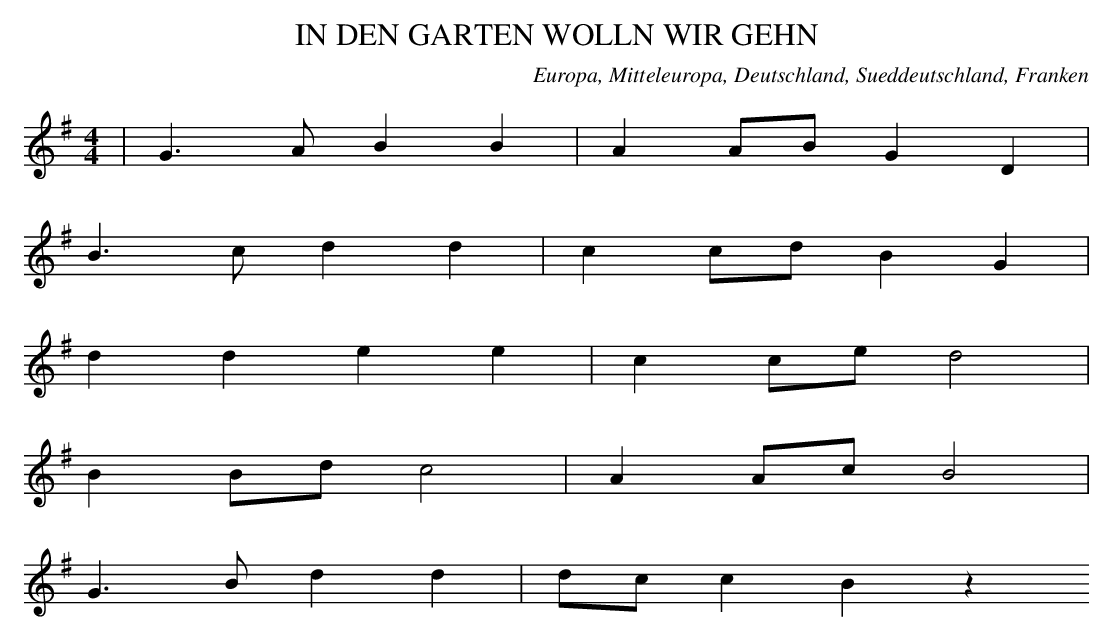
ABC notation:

X:1
T: IN DEN GARTEN WOLLN WIR GEHN
O: Europa, Mitteleuropa, Deutschland, Sueddeutschland, Franken
M: 4/4
L: 1/8
K: G
 | G3AB2B2 | A2ABG2D2 |
B3cd2d2 | c2cdB2G2 |
d2d2e2e2 | c2ced4 |
B2Bdc4 | A2AcB4 |
G3Bd2d2 | dcc2B2z2
